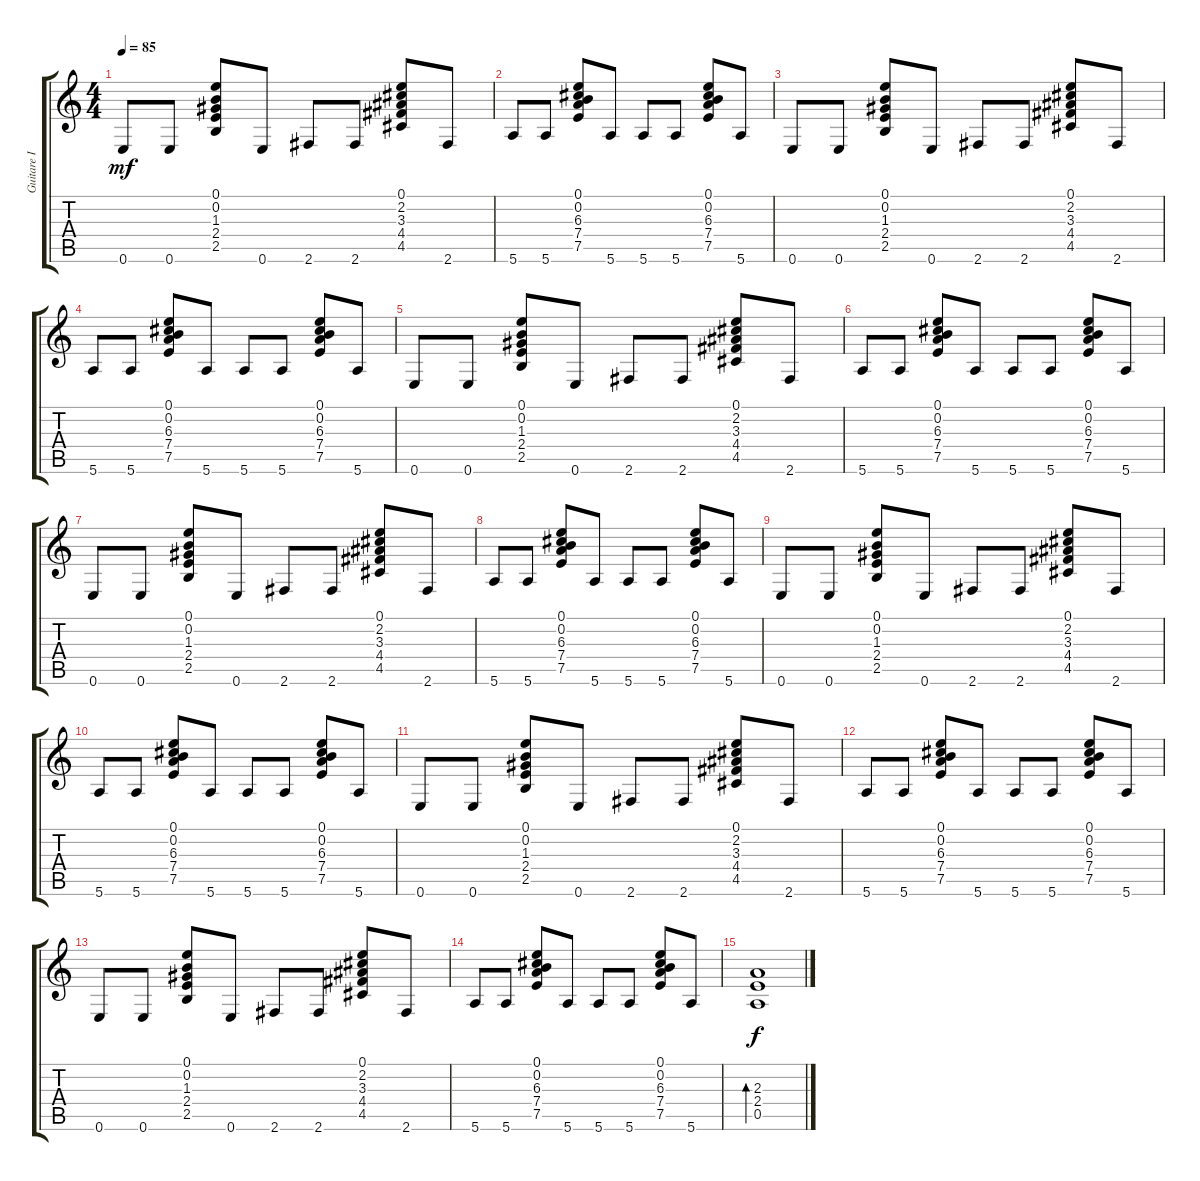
\track ("Guitare I" "Guitare I") {instrument overdrivenguitar}
\staff {score tabs}
\tuning (E4 B3 G3 D3 A2 E2) {hide}
\ts (4 4)
\tempo 85
\clef g2
\ks c
0.6.8{dy mf} 0.6.8 (0.1 0.2 1.3 2.4 2.5).8 0.6.8 2.6.8 2.6.8 (0.1 2.2 3.3 4.4 4.5).8 2.6.8 |
5.6.8 5.6.8 (0.1 0.2 6.3 7.4 7.5).8 5.6.8 5.6.8 5.6.8 (0.1 0.2 6.3 7.4 7.5).8 5.6.8 |
0.6.8 0.6.8 (0.1 0.2 1.3 2.4 2.5).8 0.6.8 2.6.8 2.6.8 (0.1 2.2 3.3 4.4 4.5).8 2.6.8 |
5.6.8 5.6.8 (0.1 0.2 6.3 7.4 7.5).8 5.6.8 5.6.8 5.6.8 (0.1 0.2 6.3 7.4 7.5).8 5.6.8 |
0.6.8 0.6.8 (0.1 0.2 1.3 2.4 2.5).8 0.6.8 2.6.8 2.6.8 (0.1 2.2 3.3 4.4 4.5).8 2.6.8 |
5.6.8 5.6.8 (0.1 0.2 6.3 7.4 7.5).8 5.6.8 5.6.8 5.6.8 (0.1 0.2 6.3 7.4 7.5).8 5.6.8 |
0.6.8 0.6.8 (0.1 0.2 1.3 2.4 2.5).8 0.6.8 2.6.8 2.6.8 (0.1 2.2 3.3 4.4 4.5).8 2.6.8 |
5.6.8 5.6.8 (0.1 0.2 6.3 7.4 7.5).8 5.6.8 5.6.8 5.6.8 (0.1 0.2 6.3 7.4 7.5).8 5.6.8 |
0.6.8 0.6.8 (0.1 0.2 1.3 2.4 2.5).8 0.6.8 2.6.8 2.6.8 (0.1 2.2 3.3 4.4 4.5).8 2.6.8 |
5.6.8 5.6.8 (0.1 0.2 6.3 7.4 7.5).8 5.6.8 5.6.8 5.6.8 (0.1 0.2 6.3 7.4 7.5).8 5.6.8 |
0.6.8 0.6.8 (0.1 0.2 1.3 2.4 2.5).8 0.6.8 2.6.8 2.6.8 (0.1 2.2 3.3 4.4 4.5).8 2.6.8 |
5.6.8 5.6.8 (0.1 0.2 6.3 7.4 7.5).8 5.6.8 5.6.8 5.6.8 (0.1 0.2 6.3 7.4 7.5).8 5.6.8 |
0.6.8 0.6.8 (0.1 0.2 1.3 2.4 2.5).8 0.6.8 2.6.8 2.6.8 (0.1 2.2 3.3 4.4 4.5).8 2.6.8 |
5.6.8 5.6.8 (0.1 0.2 6.3 7.4 7.5).8 5.6.8 5.6.8 5.6.8 (0.1 0.2 6.3 7.4 7.5).8 5.6.8 |
(2.3 2.4 0.5).1{bd 240 dy f}
